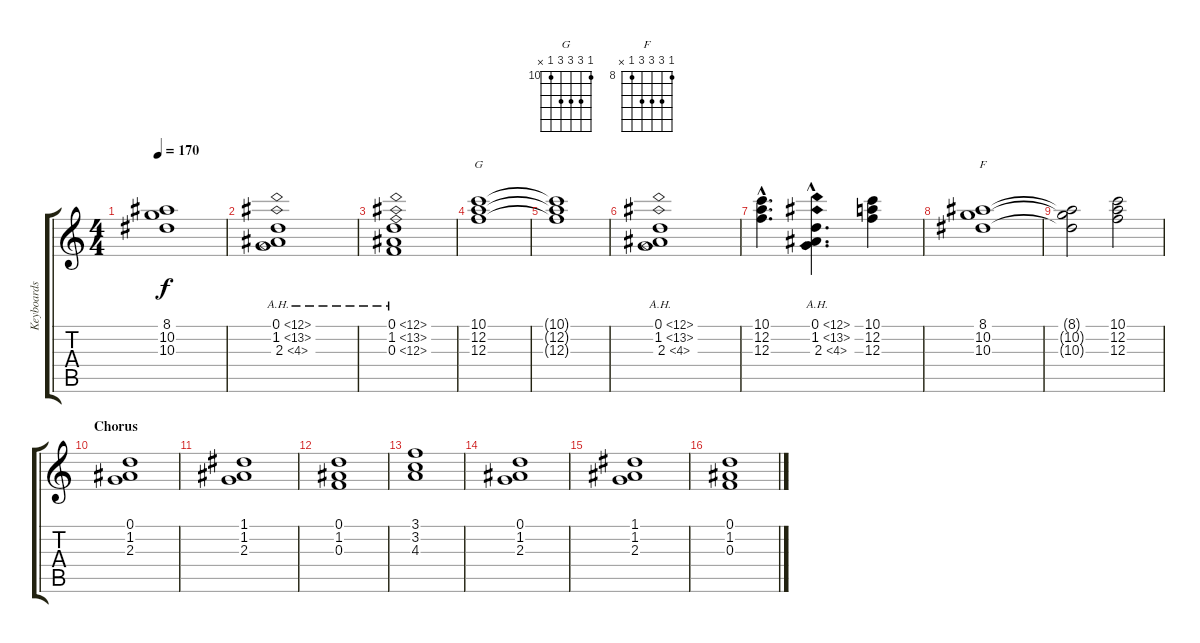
\track ("Keyboards" "Keyboards") {instrument tremolostrings}
\staff {score tabs}
\tuning (D5 A4 F4 C4 G3 D3) {hide}
\chord ("G" 10 12 12 12 10 x) {firstfret 10}
\chord ("F" 8 10 10 10 8 x) {firstfret 8}
\ts (4 4)
\tempo 170
\clef g2
\ks c
(8.1{t} 10.2{t} 10.3{t}).1{dy f} |
(0.1{ah 12} 1.2{ah 12} 2.3{ah 2}).1{instrument tremolostrings} |
(0.1{ah 12} 1.2{ah 12} 0.3{ah 12}).1 |
(10.1 12.2 12.3).1{ch "G"} |
(10.1{t} 12.2{t} 12.3{t}).1 |
(0.1{ah 12} 1.2{ah 12} 2.3{ah 2}).1{instrument tremolostrings} |
(10.1{hac} 12.2{hac} 12.3{hac}).4{d} (0.1{ah 12 hac} 1.2{ah 12 hac} 2.3{ah 2 hac}).4{d} (10.1 12.2 12.3).4 |
(8.1 10.2 10.3).1{ch "F"} |
(8.1{t} 10.2{t} 10.3{t}).2 (10.1 12.2 12.3).2 |
\section ("" "Chorus")
(0.1 1.2 2.3).1 |
(1.1 1.2 2.3).1 |
(0.1 1.2 0.3).1 |
(3.1 3.2 4.3).1 |
(0.1 1.2 2.3).1 |
(1.1 1.2 2.3).1 |
(0.1 1.2 0.3).1
